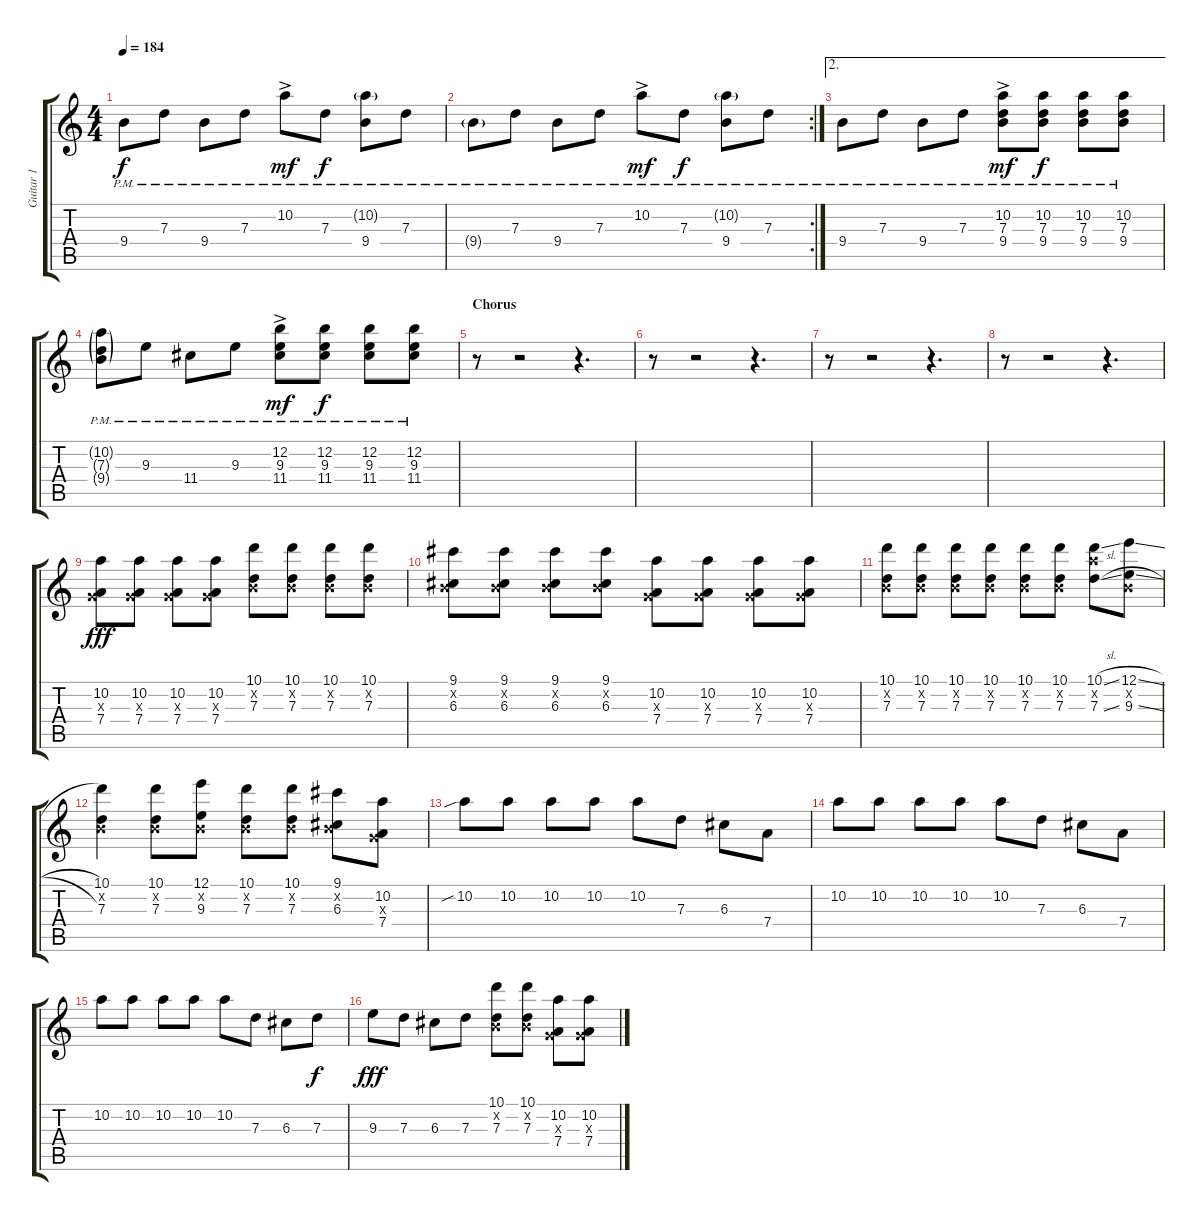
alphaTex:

\track ("Guitar 1" "Guitar 1") {instrument overdrivenguitar}
\staff {score tabs}
\tuning (E4 B3 G3 D3 A2 D2) {hide}
\ts (4 4)
\tempo 184
\clef g2
\ks c
9.4{pm}.8{dy f} 7.3{pm}.8 9.4{pm}.8 7.3{pm}.8 10.2{ac pm}.8{dy mf} 7.3{pm}.8{dy f} (10.2{g pm} 9.4{pm}).8 7.3{pm}.8 |
\rc 2
9.4{g pm}.8 7.3{pm}.8 9.4{pm}.8 7.3{pm}.8 10.2{ac pm}.8{dy mf} 7.3{pm}.8{dy f} (10.2{g pm} 9.4{pm}).8 7.3{pm}.8 |
\ae 2
9.4{pm}.8 7.3{pm}.8 9.4{pm}.8 7.3{pm}.8 (10.2{ac pm} 7.3{ac} 9.4{ac}).8{dy mf} (10.2 7.3{pm} 9.4).8{dy f} (10.2{pm} 7.3 9.4{pm}).8 (10.2 7.3{pm} 9.4).8 |
(10.2{g} 7.3{g} 9.4{g pm}).8 9.3{pm}.8 11.4{pm}.8 9.3{pm}.8 (12.2{ac pm} 9.3{ac} 11.4{ac}).8{dy mf} (12.2 9.3{pm} 11.4).8{dy f} (12.2{pm} 9.3 11.4{pm}).8 (12.2 9.3{pm} 11.4).8 |
\section ("" "Chorus")
r.8 r.2 r.4{d} |
r.8 r.2 r.4{d} |
r.8 r.2 r.4{d} |
r.8 r.2 r.4{d} |
(10.2 0.3{x} 7.4).8{dy fff} (10.2 0.3{x} 7.4).8 (10.2 0.3{x} 7.4).8 (10.2 0.3{x} 7.4).8 (10.1 0.2{x} 7.3).8 (10.1 0.2{x} 7.3).8 (10.1 0.2{x} 7.3).8 (10.1 0.2{x} 7.3).8 |
(9.1 0.2{x} 6.3).8 (9.1 0.2{x} 6.3).8 (9.1 0.2{x} 6.3).8 (9.1 0.2{x} 6.3).8 (10.2 0.3{x} 7.4).8 (10.2 0.3{x} 7.4).8 (10.2 0.3{x} 7.4).8 (10.2 0.3{x} 7.4).8 |
(10.1 0.2{x} 7.3).8 (10.1 0.2{x} 7.3).8 (10.1 0.2{x} 7.3).8 (10.1 0.2{x} 7.3).8 (10.1 0.2{x} 7.3).8 (10.1 0.2{x} 7.3).8 (10.1{sl} 10.2{x} 7.3{sl}).8 (12.1{sl} 0.2{x} 9.3{sl}).8 |
(10.1 0.2{x} 7.3).4 (10.1 0.2{x} 7.3).8 (12.1 0.2{x} 9.3).8 (10.1 0.2{x} 7.3).8 (10.1 0.2{x} 7.3).8 (9.1 0.2{x} 6.3).8 (10.2 0.3{x} 7.4).8 |
10.2{sib}.8 10.2.8 10.2.8 10.2.8 10.2.8 7.3.8 6.3.8 7.4.8 |
10.2.8 10.2.8 10.2.8 10.2.8 10.2.8 7.3.8 6.3.8 7.4.8 |
10.2.8 10.2.8 10.2.8 10.2.8 10.2.8 7.3.8 6.3.8 7.3.8{dy f} |
9.3.8{dy fff} 7.3.8 6.3.8 7.3.8 (10.1 0.2{x} 7.3).8 (10.1 0.2{x} 7.3).8 (10.2 0.3{x} 7.4).8 (10.2 0.3{x} 7.4).8
